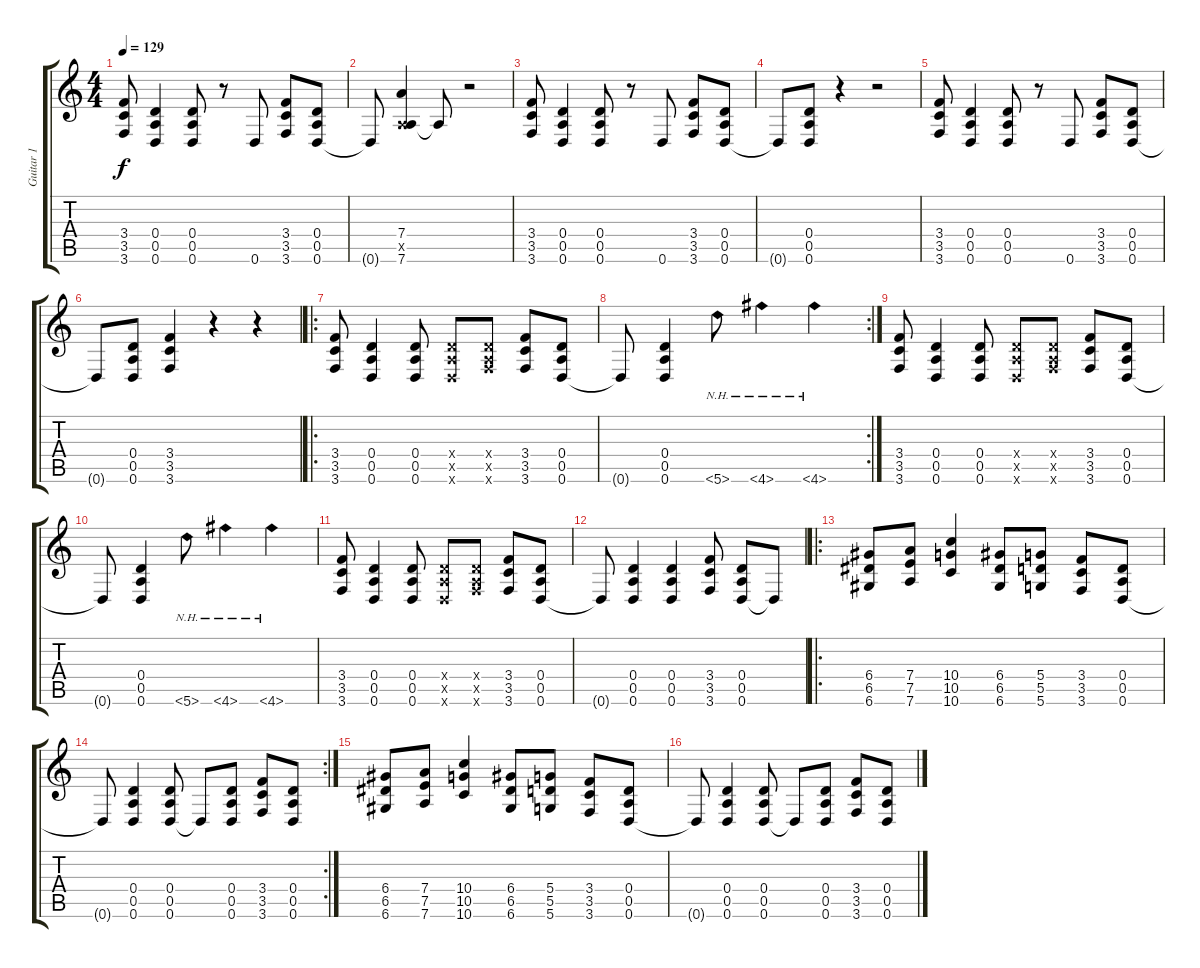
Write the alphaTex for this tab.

\track ("Guitar 1 " "Guitar 1 ") {instrument distortionguitar}
\staff {score tabs}
\tuning (E4 B3 G3 D3 A2 D2) {hide}
\ts (4 4)
\tempo 129
\clef g2
\ks c
(3.4 3.5 3.6).8{dy f} (0.4 0.5 0.6).4 (0.4 0.5 0.6).8 r.8 0.6.8 (3.4 3.5 3.6).8 (0.4 0.5 0.6).8 |
0.6{t}.8 (7.4 0.5{x} 7.6).4 7.6{t}.8 r.2 |
(3.4 3.5 3.6).8 (0.4 0.5 0.6).4 (0.4 0.5 0.6).8 r.8 0.6.8 (3.4 3.5 3.6).8 (0.4 0.5 0.6).8 |
0.6{t}.8 (0.4 0.5 0.6).8 r.4 r.2 |
(3.4 3.5 3.6).8 (0.4 0.5 0.6).4 (0.4 0.5 0.6).8 r.8 0.6.8 (3.4 3.5 3.6).8 (0.4 0.5 0.6).8 |
0.6{t}.8 (0.4 0.5 0.6).8 (3.4 3.5 3.6).4 r.4 r.4 |
\ro
(3.4 3.5 3.6).8 (0.4 0.5 0.6).4 (0.4 0.5 0.6).8 (0.4{x} 0.5{x} 0.6{x}).8 (0.4{x} 0.5{x} 3.6{x}).8 (3.4 3.5 3.6).8 (0.4 0.5 0.6).8 |
\rc 2
0.6{t}.8 (0.4 0.5 0.6).4 5.6{nh}.8 4.6{nh}.4 4.6{nh}.4 |
(3.4 3.5 3.6).8 (0.4 0.5 0.6).4 (0.4 0.5 0.6).8 (0.4{x} 0.5{x} 0.6{x}).8 (0.4{x} 0.5{x} 3.6{x}).8 (3.4 3.5 3.6).8 (0.4 0.5 0.6).8 |
0.6{t}.8 (0.4 0.5 0.6).4 5.6{nh}.8 4.6{nh}.4 4.6{nh}.4 |
(3.4 3.5 3.6).8 (0.4 0.5 0.6).4 (0.4 0.5 0.6).8 (0.4{x} 0.5{x} 0.6{x}).8 (0.4{x} 0.5{x} 3.6{x}).8 (3.4 3.5 3.6).8 (0.4 0.5 0.6).8 |
0.6{t}.8 (0.4 0.5 0.6).4 (0.4 0.5 0.6).4 (3.4 3.5 3.6).8 (0.4 0.5 0.6).8 0.6{t}.8 |
\ro
(6.4 6.5 6.6).8 (7.4 7.5 7.6).8 (10.4 10.5 10.6).4 (6.4 6.5 6.6).8 (5.4 5.5 5.6).8 (3.4 3.5 3.6).8 (0.4 0.5 0.6).8 |
\rc 2
0.6{t}.8 (0.4 0.5 0.6).4 (0.4 0.5 0.6).8 0.6{t}.8 (0.4 0.5 0.6).8 (3.4 3.5 3.6).8 (0.4 0.5 0.6).8 |
(6.4 6.5 6.6).8 (7.4 7.5 7.6).8 (10.4 10.5 10.6).4 (6.4 6.5 6.6).8 (5.4 5.5 5.6).8 (3.4 3.5 3.6).8 (0.4 0.5 0.6).8 |
0.6{t}.8 (0.4 0.5 0.6).4 (0.4 0.5 0.6).8 0.6{t}.8 (0.4 0.5 0.6).8 (3.4 3.5 3.6).8 (0.4 0.5 0.6).8
